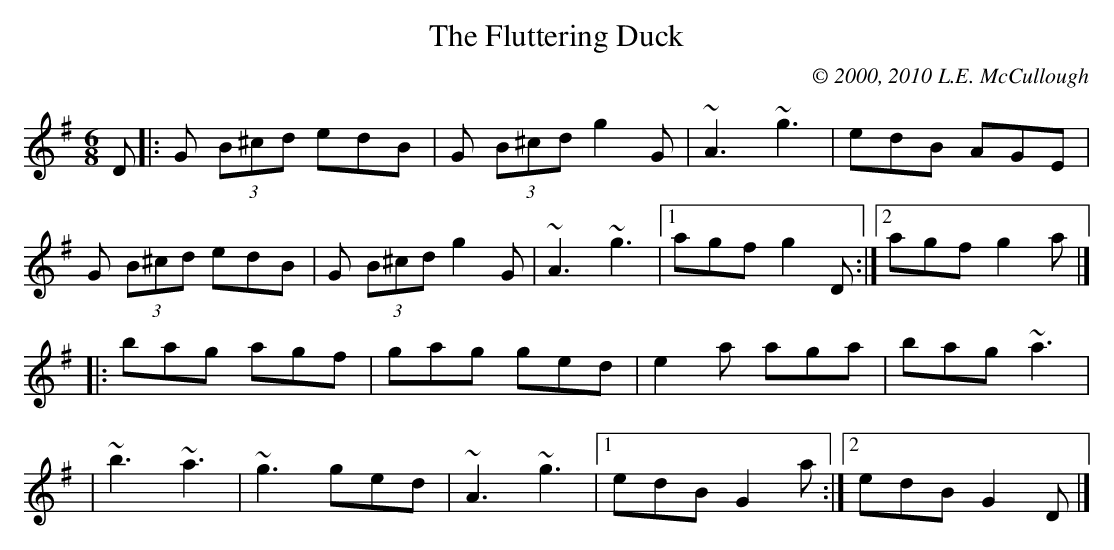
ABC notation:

X:1
T:The Fluttering Duck
C:© 2000, 2010 L.E. McCullough
M:6/8
L:1/8
K:G
D|: G (3B^cd edB | G (3B^cd g2G | ~A3 ~g3 | edB AGE |
G (3B^cd edB  | G (3B^cd g2G | ~A3 ~g3 |1 agf g2D:|2 agf g2a|]
|: bag agf | gag ged | e2a aga | bag ~a3 |
|~b3 ~a3 |~g3 ged | ~A3 ~g3 |1 edB G2a:|2edB G2D|]
